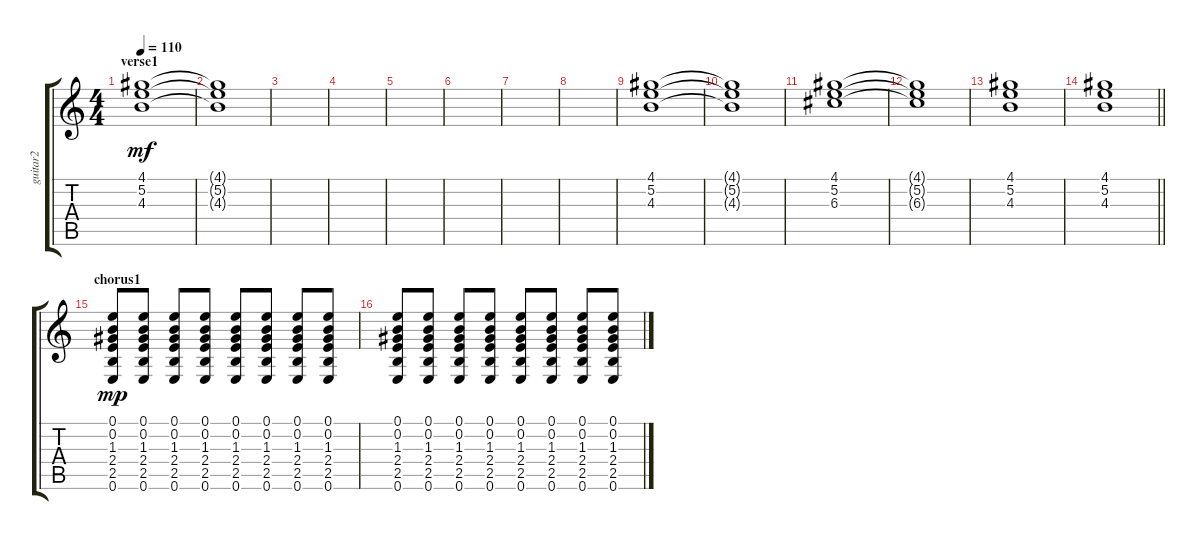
\track ("guitar2" "guitar2") {instrument distortionguitar}
\staff {score tabs}
\tuning (E4 B3 G3 D3 A2 E2) {hide}
\ts (4 4)
\section ("" "verse1")
\tempo 110
\clef g2
\ks c
(4.1 5.2 4.3).1{dy mf} |
(4.1{t} 5.2{t} 4.3{t}).1 |
|
|
|
|
|
|
(4.1 5.2 4.3).1 |
(4.1{t} 5.2{t} 4.3{t}).1 |
(4.1 5.2 6.3).1 |
(4.1{t} 5.2{t} 6.3{t}).1 |
(4.1 5.2 4.3).1 |
\barLineRight lightlight
(4.1 5.2 4.3).1 |
\section ("" "chorus1")
(0.1 0.2 1.3 2.4 2.5 0.6).8{dy mp} (0.1 0.2 1.3 2.4 2.5 0.6).8 (0.1 0.2 1.3 2.4 2.5 0.6).8 (0.1 0.2 1.3 2.4 2.5 0.6).8 (0.1 0.2 1.3 2.4 2.5 0.6).8 (0.1 0.2 1.3 2.4 2.5 0.6).8 (0.1 0.2 1.3 2.4 2.5 0.6).8 (0.1 0.2 1.3 2.4 2.5 0.6).8 |
(0.1 0.2 1.3 2.4 2.5 0.6).8 (0.1 0.2 1.3 2.4 2.5 0.6).8 (0.1 0.2 1.3 2.4 2.5 0.6).8 (0.1 0.2 1.3 2.4 2.5 0.6).8 (0.1 0.2 1.3 2.4 2.5 0.6).8 (0.1 0.2 1.3 2.4 2.5 0.6).8 (0.1 0.2 1.3 2.4 2.5 0.6).8 (0.1 0.2 1.3 2.4 2.5 0.6).8
